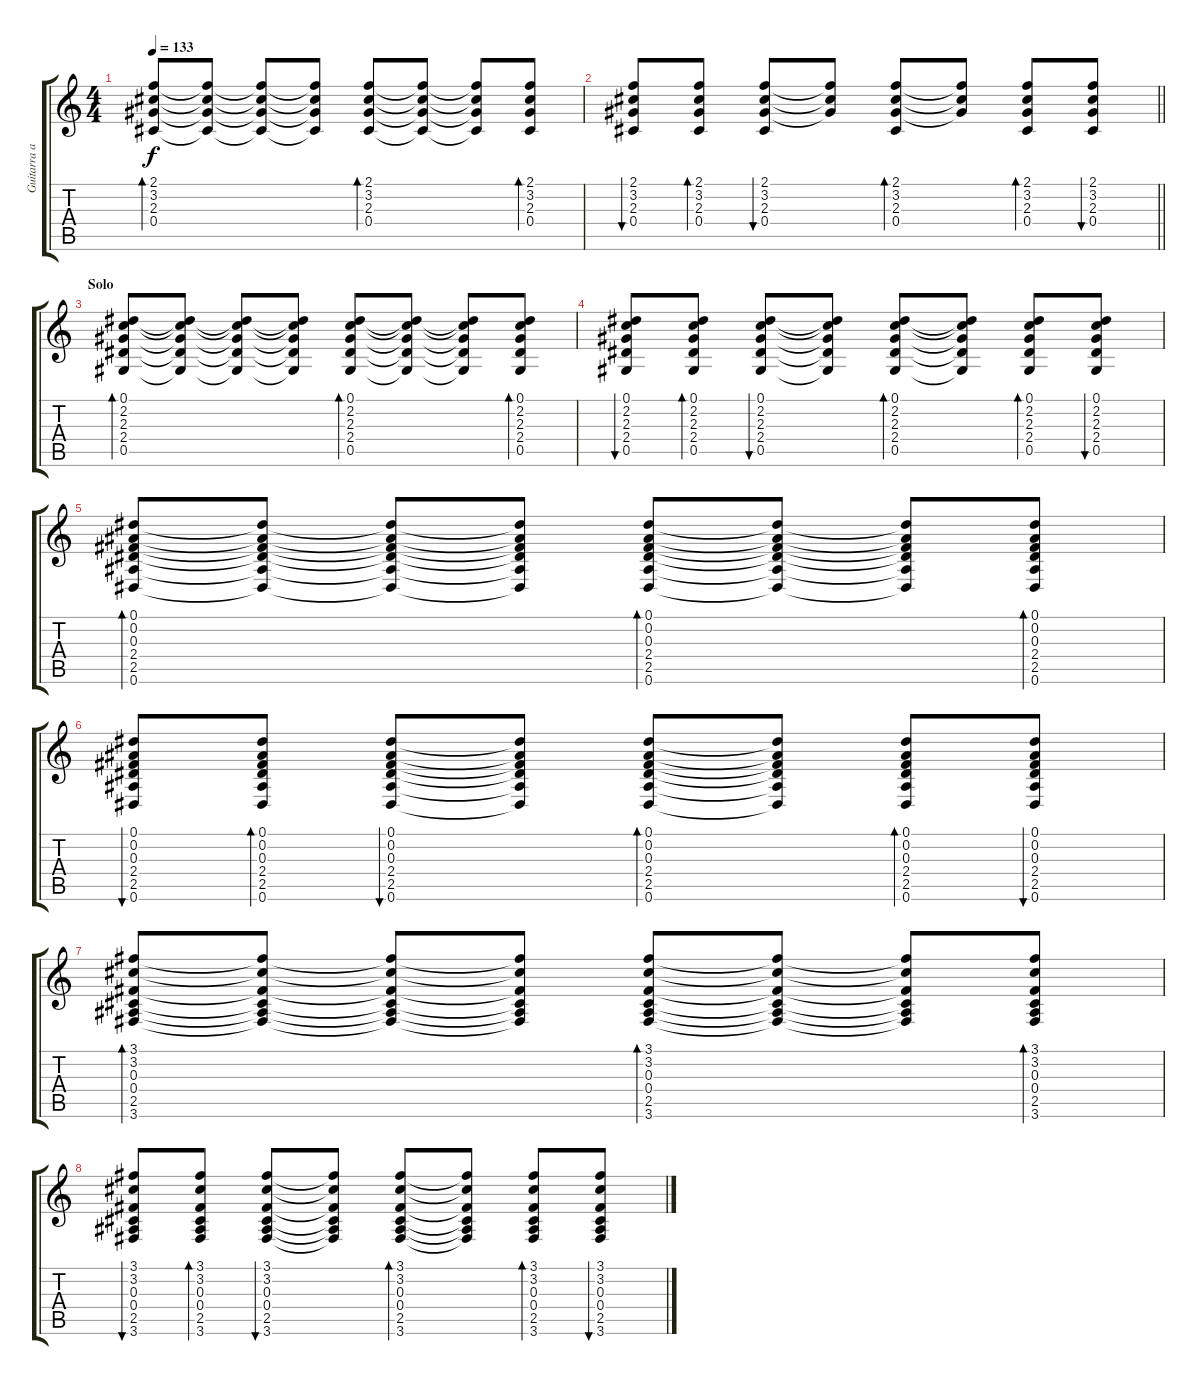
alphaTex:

\track ("Guitarra acustica" "Guitarra a") {instrument acousticguitarsteel}
\staff {score tabs}
\tuning (Eb4 Bb3 Gb3 Db3 Ab2 Eb2) {hide}
\ts (4 4)
\tempo 133
\clef g2
\ks c
(2.1 3.2 2.3 0.4).8{bd 60 dy f} (2.1{t} 3.2{t} 2.3{t} 0.4{t}).8 (2.1{t} 3.2{t} 2.3{t} 0.4{t}).8 (2.1{t} 3.2{t} 2.3{t} 0.4{t}).8 (2.1 3.2 2.3 0.4).8{bd 60} (2.1{t} 3.2{t} 2.3{t} 0.4{t}).8 (2.1{t} 3.2{t} 2.3{t} 0.4{t}).8 (2.1 3.2 2.3 0.4).8{bd 60} |
\barLineRight lightlight
(2.1 3.2 2.3 0.4).8{bu 60} (2.1 3.2 2.3 0.4).8{bd 60} (2.1 3.2 2.3 0.4).8{bu 60} (2.1{t} 3.2{t} 2.3{t}).8 (2.1 3.2 2.3 0.4).8{bd 60} (2.1{t} 3.2{t} 2.3{t}).8 (2.1 3.2 2.3 0.4).8{bd 60} (2.1 3.2 2.3 0.4).8{bu 60} |
\section ("" "Solo")
(0.1 2.2 2.3 2.4 0.5).8{bd 60} (0.1{t} 2.2{t} 2.3{t} 2.4{t} 0.5{t}).8 (0.1{t} 2.2{t} 2.3{t} 2.4{t} 0.5{t}).8 (0.1{t} 2.2{t} 2.3{t} 2.4{t} 0.5{t}).8 (0.1 2.2 2.3 2.4 0.5).8{bd 60} (0.1{t} 2.2{t} 2.3{t} 2.4{t} 0.5{t}).8 (0.1{t} 2.2{t} 2.3{t} 2.4{t} 0.5{t}).8 (0.1 2.2 2.3 2.4 0.5).8{bd 60} |
(0.1 2.2 2.3 2.4 0.5).8{bu 60} (0.1 2.2 2.3 2.4 0.5).8{bd 60} (0.1 2.2 2.3 2.4 0.5).8{bu 60} (0.1{t} 2.2{t} 2.3{t} 2.4{t} 0.5{t}).8 (0.1 2.2 2.3 2.4 0.5).8{bd 60} (0.1{t} 2.2{t} 2.3{t} 2.4{t} 0.5{t}).8 (0.1 2.2 2.3 2.4 0.5).8{bd 60} (0.1 2.2 2.3 2.4 0.5).8{bu 60} |
(0.1 0.2 0.3 2.4 2.5 0.6).8{bd 60} (0.1{t} 0.2{t} 0.3{t} 2.4{t} 2.5{t} 0.6{t}).8 (0.1{t} 0.2{t} 0.3{t} 2.4{t} 2.5{t} 0.6{t}).8 (0.1{t} 0.2{t} 0.3{t} 2.4{t} 2.5{t} 0.6{t}).8 (0.1 0.2 0.3 2.4 2.5 0.6).8{bd 60} (0.1{t} 0.2{t} 0.3{t} 2.4{t} 2.5{t} 0.6{t}).8 (0.1{t} 0.2{t} 0.3{t} 2.4{t} 2.5{t} 0.6{t}).8 (0.1 0.2 0.3 2.4 2.5 0.6).8{bd 60} |
(0.1 0.2 0.3 2.4 2.5 0.6).8{bu 60} (0.1 0.2 0.3 2.4 2.5 0.6).8{bd 60} (0.1 0.2 0.3 2.4 2.5 0.6).8{bu 60} (0.1{t} 0.2{t} 0.3{t} 2.4{t} 2.5{t} 0.6{t}).8 (0.1 0.2 0.3 2.4 2.5 0.6).8{bd 60} (0.1{t} 0.2{t} 0.3{t} 2.4{t} 2.5{t} 0.6{t}).8 (0.1 0.2 0.3 2.4 2.5 0.6).8{bd 60} (0.1 0.2 0.3 2.4 2.5 0.6).8{bu 60} |
(3.1 3.2 0.3 0.4 2.5 3.6).8{bd 60} (3.1{t} 3.2{t} 0.3{t} 0.4{t} 2.5{t} 3.6{t}).8 (3.1{t} 3.2{t} 0.3{t} 0.4{t} 2.5{t} 3.6{t}).8 (3.1{t} 3.2{t} 0.3{t} 0.4{t} 2.5{t} 3.6{t}).8 (3.1 3.2 0.3 0.4 2.5 3.6).8{bd 60} (3.1{t} 3.2{t} 0.3{t} 0.4{t} 2.5{t} 3.6{t}).8 (3.1{t} 3.2{t} 0.3{t} 0.4{t} 2.5{t} 3.6{t}).8 (3.1 3.2 0.3 0.4 2.5 3.6).8{bd 60} |
(3.1 3.2 0.3 0.4 2.5 3.6).8{bu 60} (3.1 3.2 0.3 0.4 2.5 3.6).8{bd 60} (3.1 3.2 0.3 0.4 2.5 3.6).8{bu 60} (3.1{t} 3.2{t} 0.3{t} 0.4{t} 2.5{t} 3.6{t}).8 (3.1 3.2 0.3 0.4 2.5 3.6).8{bd 60} (3.1{t} 3.2{t} 0.3{t} 0.4{t} 2.5{t} 3.6{t}).8 (3.1 3.2 0.3 0.4 2.5 3.6).8{bd 60} (3.1 3.2 0.3 0.4 2.5 3.6).8{bu 60}
